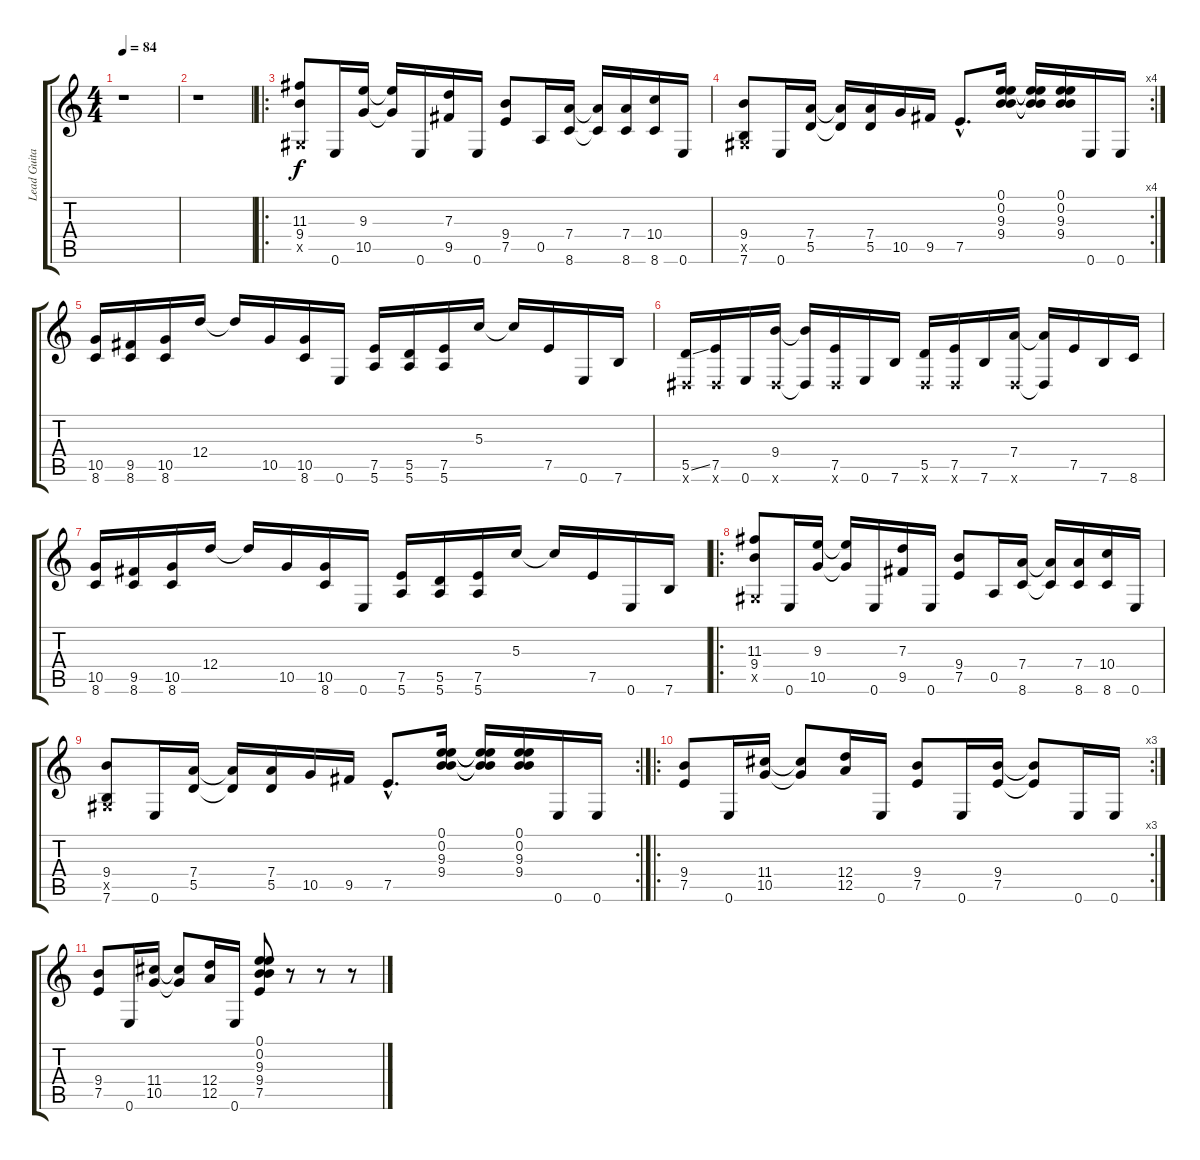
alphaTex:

\track ("Lead Guitar - Satch" "Lead Guita") {instrument acousticguitarnylon}
\staff {score tabs}
\tuning (E4 B3 G3 D3 A2 E2) {hide}
\ts (4 4)
\tempo 84
\clef g2
\ks c
r.1{dy f instrument acousticguitarnylon} |
r.1 |
\ro
(11.3 9.4 -1.5{x}).8 0.6.16 (9.3 10.5).16 (9.3{t} 10.5{t}).16 0.6.16 (7.3 9.5).16 0.6.16 (9.4 7.5).8 0.5.16 (7.4 8.6).16 (7.4{t} 8.6{t}).16 (7.4 8.6).16 (10.4 8.6).16 0.6.16 |
\rc 4
(9.4 -1.5{x} 7.6).8 0.6.16 (7.4 5.5).16 (7.4{t} 5.5{t}).16 (7.4 5.5).16 10.5.16 9.5.16 7.5{hac}.8{d} (0.1 0.2 9.3 9.4).16 (0.1{t} 0.2{t} 9.3{t} 9.4{t}).16 (0.1 0.2 9.3 9.4).16 0.6.16 0.6.16 |
(10.5 8.6).16 (9.5 8.6).16 (10.5 8.6).16 12.4.16 12.4{t}.16 10.5.16 (10.5 8.6).16 0.6.16 (7.5 5.6).16 (5.5 5.6).16 (7.5 5.6).16 5.3.16 5.3{t}.16 7.5.16 0.6.16 7.6.16 |
(5.5{ss} -1.6{x}).16 (7.5 -1.6{x}).16 0.6.16 (9.4 -1.6{x}).16 (9.4{t} -1.6{t}).16 (7.5 -1.6{x}).16 0.6.16 7.6.16 (5.5 -1.6{x}).16 (7.5 -1.6{x}).16 7.6.16 (7.4 -1.6{x}).16 (7.4{t} -1.6{t}).16 7.5.16 7.6.16 8.6.16 |
(10.5 8.6).16 (9.5 8.6).16 (10.5 8.6).16 12.4.16 12.4{t}.16 10.5.16 (10.5 8.6).16 0.6.16 (7.5 5.6).16 (5.5 5.6).16 (7.5 5.6).16 5.3.16 5.3{t}.16 7.5.16 0.6.16 7.6.16 |
\ro
(11.3 9.4 -1.5{x}).8 0.6.16 (9.3 10.5).16 (9.3{t} 10.5{t}).16 0.6.16 (7.3 9.5).16 0.6.16 (9.4 7.5).8 0.5.16 (7.4 8.6).16 (7.4{t} 8.6{t}).16 (7.4 8.6).16 (10.4 8.6).16 0.6.16 |
\rc 2
(9.4 -1.5{x} 7.6).8 0.6.16 (7.4 5.5).16 (7.4{t} 5.5{t}).16 (7.4 5.5).16 10.5.16 9.5.16 7.5{hac}.8{d} (0.1 0.2 9.3 9.4).16 (0.1{t} 0.2{t} 9.3{t} 9.4{t}).16 (0.1 0.2 9.3 9.4).16 0.6.16 0.6.16 |
\ro
\rc 3
(9.4 7.5).8 0.6.16 (11.4 10.5).16 (11.4{t} 10.5{t}).8 (12.4 12.5).16 0.6.16 (9.4 7.5).8 0.6.16 (9.4 7.5).16 (9.4{t} 7.5{t}).8 0.6.16 0.6.16 |
(9.4 7.5).8 0.6.16 (11.4 10.5).16 (11.4{t} 10.5{t}).8 (12.4 12.5).16 0.6.16 (0.1 0.2 9.3 9.4 7.5).8 r.8 r.8 r.8
